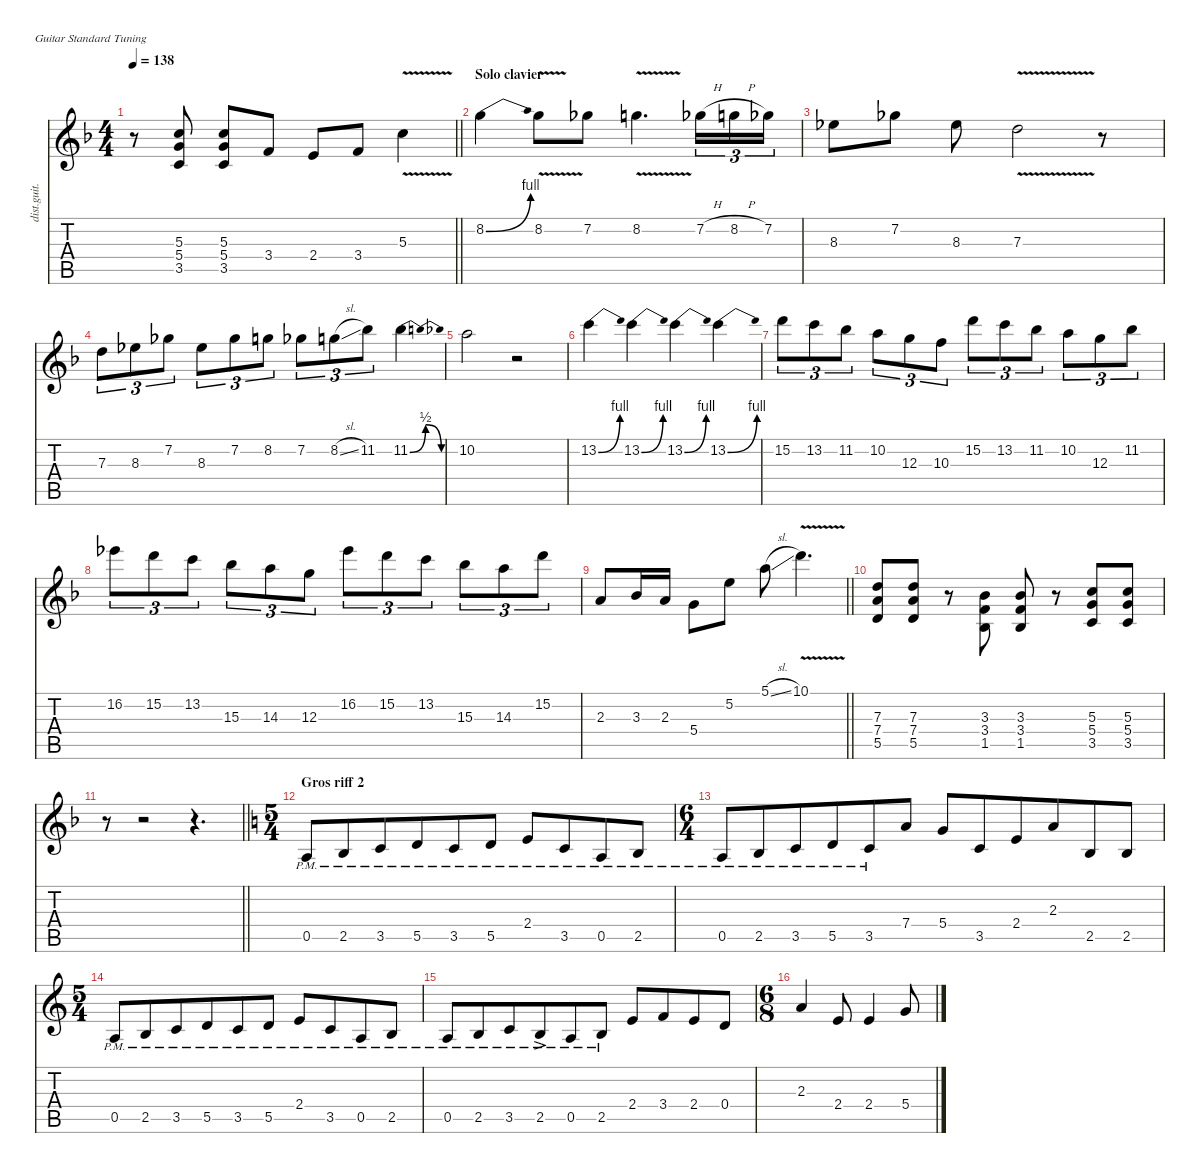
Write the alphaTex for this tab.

\defaultSystemsLayout 4
\hideDynamics
\bracketExtendMode nobrackets
\track ("Sylvain" "dist.guit.") {instrument distortionguitar}
\staff {score tabs}
\tuning (E4 B3 G3 D3 A2 E2)
\ts (4 4)
\tempo 138
\clef g2
\barLineRight lightlight
\ks dminor
r.8{dy f} (5.3{acc forcenatural} 5.4{acc forcenatural} 3.5{acc forcenatural}).8 (5.3{acc forcenatural} 5.4{acc forcenatural} 3.5{acc forcenatural}).8 3.4{acc forcenatural}.8 2.4{acc forcenatural}.8 3.4{acc forcenatural}.8 5.3{v acc forcenatural}.4 |
\section ("" "Solo clavier")
8.2{be (bend 0 0 15 4) acc forcenatural}.4 8.2{v acc forcenatural}.8 7.2{acc b}.8 8.2{v acc forcenatural}.4{d} 7.2{h acc b}.16{tu (3 2)} 8.2{h acc forcenatural}.16{tu (3 2)} 7.2{acc b}.16{tu (3 2)} |
8.3{acc b}.8 7.2{acc b}.8 8.3{acc b}.8 7.3{v acc forcenatural}.2 r.8 |
7.3{acc forcenatural}.8{tu (3 2)} 8.3{acc b}.8{tu (3 2)} 7.2{acc b}.8{tu (3 2)} 8.3{acc b}.8{tu (3 2)} 7.2{acc b}.8{tu (3 2)} 8.2{acc forcenatural}.8{tu (3 2)} 7.2{acc b}.8{tu (3 2)} 8.2{sl acc forcenatural}.8{tu (3 2)} 11.2{acc b}.8{tu (3 2)} 11.2{be (bendrelease 0 0 10.2 2 20.4 2 30 0) acc b}.4 |
10.2{acc forcenatural}.2 r.2 |
13.2{be (bend 0 0 15 4) acc forcenatural}.4 13.2{be (bend 0 0 15 4) acc forcenatural}.4 13.2{be (bend 0 0 15 4) acc forcenatural}.4 13.2{be (bend 0 0 15 4) acc forcenatural}.4 |
15.2{acc forcenatural}.8{tu (3 2)} 13.2{acc forcenatural}.8{tu (3 2)} 11.2{acc b}.8{tu (3 2)} 10.2{acc forcenatural}.8{tu (3 2)} 12.3{acc forcenatural}.8{tu (3 2)} 10.3{acc forcenatural}.8{tu (3 2)} 15.2{acc forcenatural}.8{tu (3 2)} 13.2{acc forcenatural}.8{tu (3 2)} 11.2{acc b}.8{tu (3 2)} 10.2{acc forcenatural}.8{tu (3 2)} 12.3{acc forcenatural}.8{tu (3 2)} 11.2{acc b}.8{tu (3 2)} |
16.2{acc b}.8{tu (3 2)} 15.2{acc forcenatural}.8{tu (3 2)} 13.2{acc forcenatural}.8{tu (3 2)} 15.3{acc b}.8{tu (3 2)} 14.3{acc forcenatural}.8{tu (3 2)} 12.3{acc forcenatural}.8{tu (3 2)} 16.2{acc b}.8{tu (3 2)} 15.2{acc forcenatural}.8{tu (3 2)} 13.2{acc forcenatural}.8{tu (3 2)} 15.3{acc b}.8{tu (3 2)} 14.3{acc forcenatural}.8{tu (3 2)} 15.2{acc forcenatural}.8{tu (3 2)} |
\barLineRight lightlight
2.3{acc forcenatural}.8 3.3{acc b}.16 2.3{acc forcenatural}.16 5.4{acc forcenatural}.8 5.2{acc forcenatural}.8 5.1{sl acc forcenatural}.8 10.1{v acc forcenatural}.4{d} |
(7.3{acc forcenatural} 7.4{acc forcenatural} 5.5{acc forcenatural}).8{beam Up} (7.3{acc forcenatural} 7.4{acc forcenatural} 5.5{acc forcenatural}).8{beam Up} r.8{beam Down} (3.3{acc b} 3.4{acc forcenatural} 1.5{acc b}).8{beam Up} (3.3{acc b} 3.4{acc forcenatural} 1.5{acc b}).8{beam Up} r.8{beam Down} (5.3{acc forcenatural} 5.4{acc forcenatural} 3.5{acc forcenatural}).8{beam Up} (5.3{acc forcenatural} 5.4{acc forcenatural} 3.5{acc forcenatural}).8{beam Up} |
\barLineRight lightlight
r.8{beam Down} r.2{beam Down} r.4{d beam Down} |
\ts (5 4)
\beaming (8 6 4)
\section ("" "Gros riff 2")
\ks aminor
0.5{pm}.8{beam Up} 2.5{pm}.8{beam Up} 3.5{pm}.8{beam Up} 5.5{pm}.8{beam Up} 3.5{pm}.8{beam Up} 5.5{pm}.8{beam Up} 2.4{pm}.8{beam Up} 3.5{pm}.8{beam Up} 0.5{pm}.8{beam Up} 2.5{pm}.8{beam Up} |
\ts (6 4)
\beaming (8 6 6)
0.5{pm}.8{beam Up} 2.5{pm}.8{beam Up} 3.5{pm}.8{beam Up} 5.5{pm}.8{beam Up} 3.5{pm}.8{beam Up} 7.4.8{beam Up} 5.4.8{beam Up} 3.5.8{beam Up} 2.4.8{beam Up} 2.3.8{beam Up} 2.5.8{beam Up} 2.5.8{beam Up} |
\ts (5 4)
\beaming (8 6 4)
0.5{pm}.8{beam Up} 2.5{pm}.8{beam Up} 3.5{pm}.8{beam Up} 5.5{pm}.8{beam Up} 3.5{pm}.8{beam Up} 5.5{pm}.8{beam Up} 2.4{pm}.8{beam Up} 3.5{pm}.8{beam Up} 0.5{pm}.8{beam Up} 2.5{pm}.8{beam Up} |
0.5{pm}.8{beam Up} 2.5{pm}.8{beam Up} 3.5{pm}.8{beam Up} 2.5{ac pm}.8{dy ff beam Up} 0.5{pm}.8{dy f beam Up} 2.5{pm}.8{beam Up} 2.4.8{beam Up} 3.4.8{beam Up} 2.4.8{beam Up} 0.4.8{beam Up} |
\ts (6 8)
\beaming (8 3 3)
2.3.4{beam Up} 2.4.8{beam Up} 2.4.4{beam Up} 5.4.8{beam Up}
